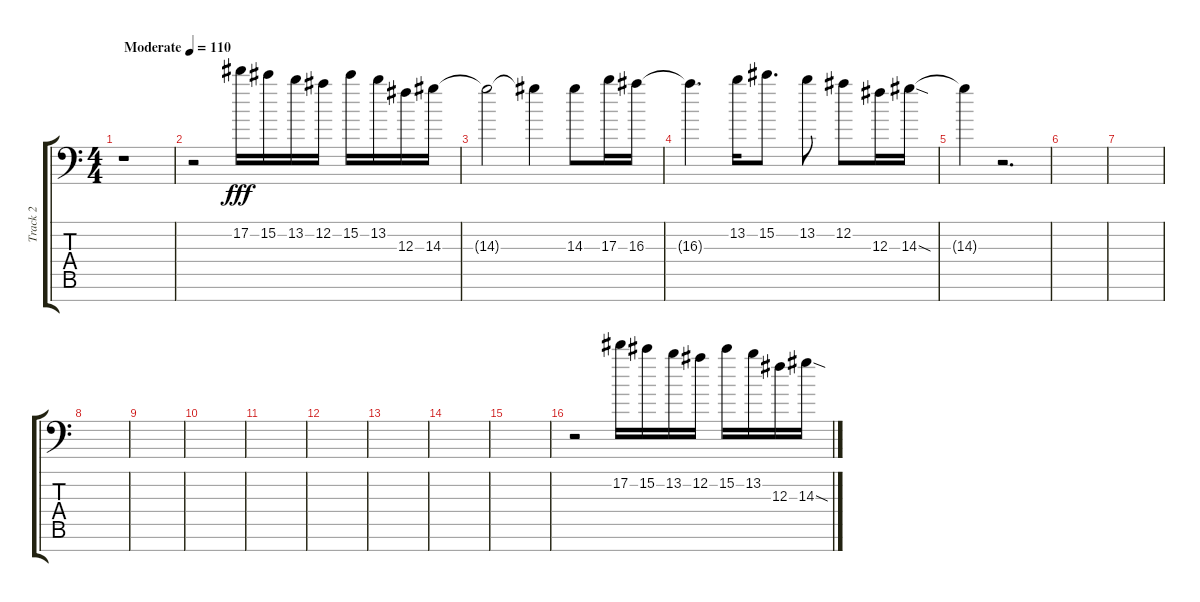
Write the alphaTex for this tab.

\track ("Track 2" "Track 2") {instrument overdrivenguitar}
\staff {score tabs}
\tuning (Eb4 Bb3 Gb3 Db3 Ab2 Eb2 Ab1) {hide}
\ts (4 4)
\tempo (110 "Moderate")
\clef f4
\ks c
r.1{dy fff instrument overdrivenguitar} |
r.2 17.2.16 15.2.16 13.2.16 12.2.16 15.2.16 13.2.16 12.3.16 14.3.16 |
14.3{t}.2 14.3{t}.4 14.3.8 17.3.16 16.3.16 |
16.3{t}.4{d} 13.2.16 15.2.8{d} 13.2.8 12.2.8 12.3.16 14.3{sod}.16 |
14.3{t}.4 r.2{d} |
|
|
|
|
|
|
|
|
|
|
r.2 17.2.16 15.2.16 13.2.16 12.2.16 15.2.16 13.2.16 12.3.16 14.3{sod}.16
